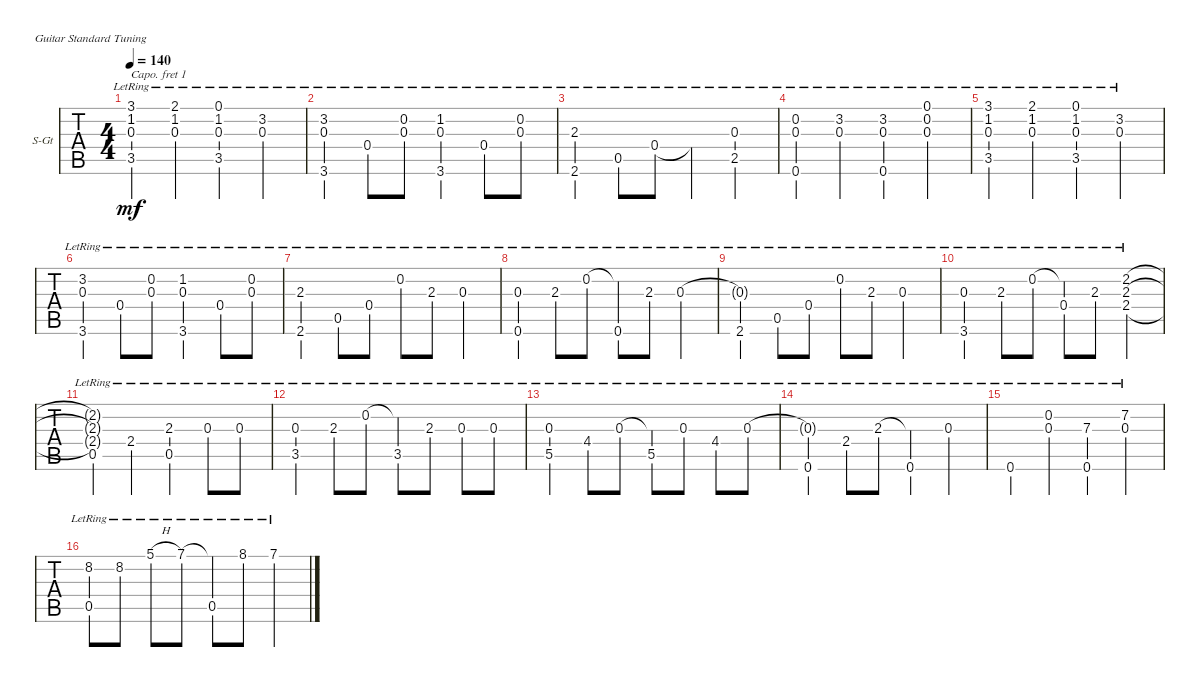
\defaultSystemsLayout 4
\bracketExtendMode groupsimilarinstruments
\firstSystemTrackNameOrientation horizontal
\otherSystemsTrackNameOrientation horizontal
\track ("Steel Guitar" "S-Gt") {instrument acousticguitarsteel}
\staff {tabs}
\capo 1
\tuning (E4 B3 G3 D3 A2 E2)
\ts (4 4)
\tempo 140
\clef g2
\ks d
(3.1{lr} 1.2{lr} 0.3{lr} 3.5{lr}).4{dy mf} (0.3{lr} 1.2{lr} 2.1{lr}).4 (0.1{lr} 1.2{lr} 0.3{lr} 3.5{lr}).4 (0.3{lr} 3.2{lr}).4 |
(3.2{lr} 0.3{lr} 3.6{lr}).4 0.4{lr}.8 (0.3{lr} 0.2{lr}).8 (1.2{lr} 0.3{lr} 3.6{lr}).4 0.4{lr}.8 (0.3{lr} 0.2{lr}).8 |
(2.3{lr} 2.6{lr}).4 0.5{lr}.8 0.4{lr}.8 0.4{lr t}.4 (2.5{lr} 0.3{lr}).4 |
(0.2{lr} 0.3{lr} 0.6{lr}).4 (0.3{lr} 3.2{lr}).4 (3.2{lr} 0.3{lr} 0.6{lr}).4 (0.1{lr} 0.2{lr} 0.3{lr}).4 |
(3.1{lr} 1.2{lr} 0.3{lr} 3.5{lr}).4 (2.1{lr} 1.2{lr} 0.3{lr}).4 (0.3{lr} 1.2{lr} 0.1{lr} 3.5{lr}).4 (0.3{lr} 3.2{lr}).4 |
(3.2{lr} 0.3{lr} 3.6{lr}).4 0.4{lr}.8 (0.3{lr} 0.2{lr}).8 (1.2{lr} 0.3{lr} 3.6{lr}).4 0.4{lr}.8 (0.3{lr} 0.2{lr}).8 |
(2.3{lr} 2.6{lr}).4 0.5{lr}.8 0.4{lr}.8 0.2{lr}.8 2.3{lr}.8 0.3{lr}.4 |
(0.3{lr} 0.6{lr}).4 2.3{lr}.8 0.2{lr}.8 (0.2{lr t} 0.6{lr}).8 2.3{lr}.8 0.3{lr}.4 |
(0.3{lr t} 2.6{lr}).4 0.5{lr}.8 0.4{lr}.8 0.2{lr}.8 2.3{lr}.8 0.3{lr}.4 |
(0.3{lr} 3.6{lr}).4 2.3{lr}.8 0.2{lr}.8 (0.2{lr t} 0.4{lr}).8 2.3{lr}.8 (2.2{lr} 2.3{lr} 2.4{lr}).4 |
(0.5{lr} 2.4{lr t} 2.3{lr t} 2.2{lr t}).4 2.4{lr}.4 (2.3{lr} 0.5{lr}).4 0.3{lr}.8 0.3{lr}.8 |
(0.3{lr} 3.5{lr}).4 2.3{lr}.8 0.2{lr}.8 (0.2{lr t} 3.5{lr}).8 2.3{lr}.8 0.3{lr}.8 0.3{lr}.8 |
(0.3{lr} 5.5{lr}).4 4.4{lr}.8 0.3{lr}.8 (0.3{lr t} 5.5{lr}).8 0.3{lr}.8 4.4{lr}.8 0.3{lr}.8 |
(0.3{lr t} 0.6{lr}).4 2.4{lr}.8 2.3{lr}.8 (2.3{lr t} 0.6{lr}).4 0.3{lr}.4 |
0.6{lr}.4 (0.3{lr} 0.2{lr}).4 (7.3{lr} 0.6{lr}).4 (0.3{lr} 7.2{lr}).4 |
(8.2{lr} 0.5{lr}).8 8.2{lr}.8 5.1{h lr}.8 7.1{lr}.8 (7.1{lr t} 0.5{lr}).8 8.1{lr}.8 7.1{lr}.4
